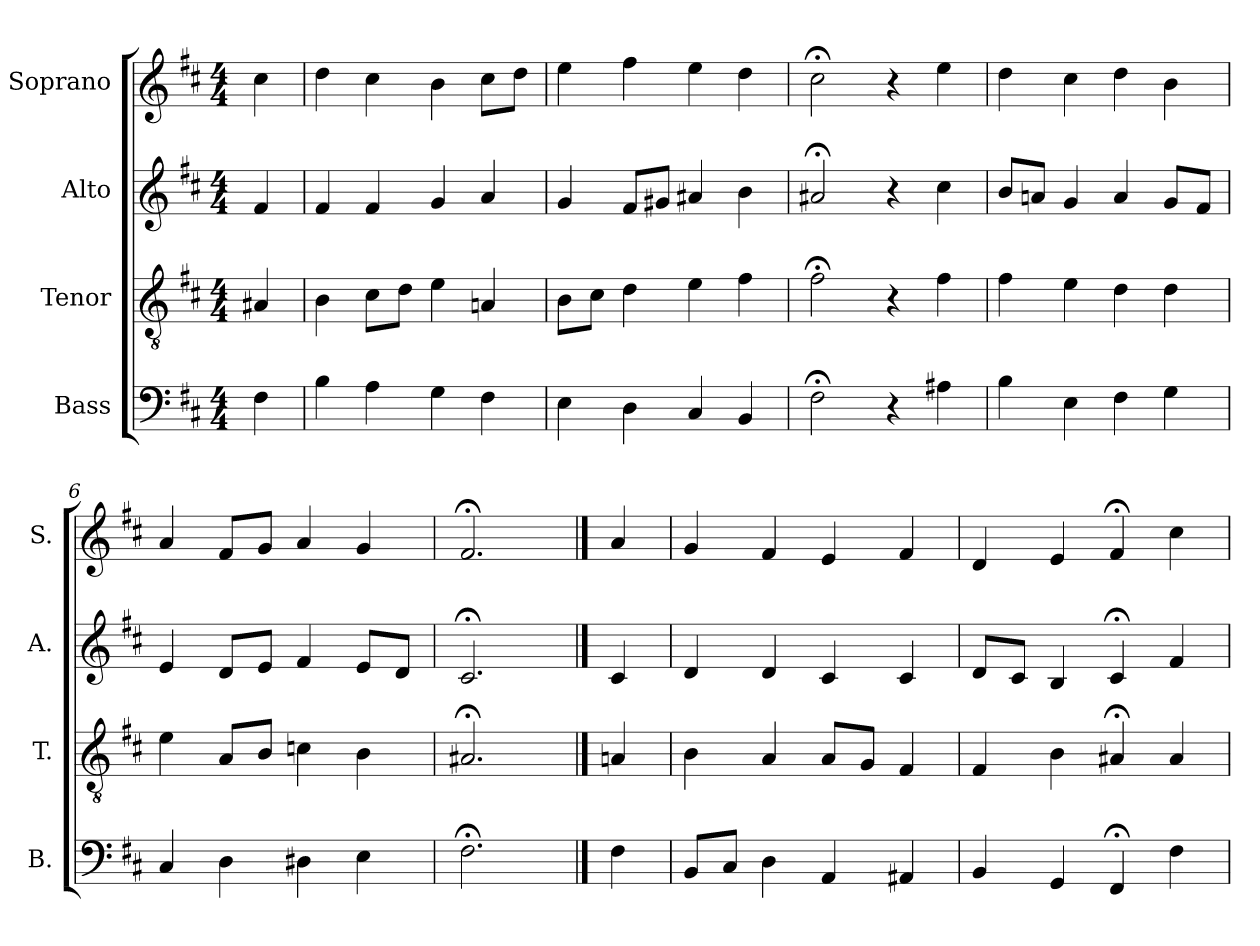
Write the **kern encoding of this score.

**kern	**kern	**kern	**kern
*part4	*part3	*part2	*part1
*staff4	*staff3	*staff2	*staff1
*I"Bass	*I"Tenor	*I"Alto	*I"Soprano
*I'B.	*I'T.	*I'A.	*I'S.
*clefF4	*clefGv2	*clefG2	*clefG2
*	*ITrd7c12	*	*
*k[f#c#]	*k[f#c#]	*k[f#c#]	*k[f#c#]
*D:	*D:	*D:	*D:
*M4/4	*M4/4	*M4/4	*M4/4
=1	=1	=1	=1
4F#\	4AA#X/	4f#/	4cc#\
=2	=2	=2	=2
4B\	4BB\	4f#/	4dd\
4A\	8C#\L	4f#/	4cc#\
.	8D\J	.	.
4G\	4E\	4g/	4b\
4F#\	4AAn/	4a/	8cc#\L
.	.	.	8dd\J
=3	=3	=3	=3
4E\	8BB\L	4g/	4ee\
.	8C#\J	.	.
4D\	4D\	8f#/L	4ff#\
.	.	8g#X/J	.
4C#/	4E\	4a#X/	4ee\
4BB/	4F#\	4b\	4dd\
=4	=4	=4	=4
2F#;<\	2F#;<\	2a#X;</	2cc#;<\
4r	4r	4r	4r
4A#X\	4F#\	4cc#\	4ee\
=5	=5	=5	=5
4B\	4F#\	8b/L	4dd\
.	.	8an/J	.
4E\	4E\	4g/	4cc#\
4F#\	4D\	4a/	4dd\
4G\	4D\	8g/L	4b\
.	.	8f#/J	.
!!LO:LB:g=z
=6	=6	=6	=6
4C#/	4E\	4e/	4a/
4D\	8AA/L	8d/L	8f#/L
.	8BB/J	8e/J	8g/J
4D#X\	4Cn\	4f#/	4a/
4E\	4BB\	8e/L	4g/
.	.	8d/J	.
=7	=7	=7	=7
2.F#;<\	2.AA#X;</	2.c#;</	2.f#;</
==8	==8	==8	==8
4F#\	4AAn/	4c#/	4a/
=9	=9	=9	=9
8BB/L	4BB\	4d/	4g/
8C#/J	.	.	.
4D\	4AA/	4d/	4f#/
4AA/	8AA/L	4c#/	4e/
.	8GG/J	.	.
4AA#X/	4FF#/	4c#/	4f#/
=10	=10	=10	=10
4BB/	4FF#/	8d/L	4d/
.	.	8c#/J	.
4GG/	4BB\	4B/	4e/
4FF#;</	4AA#X;</	4c#;</	4f#;</
4F#\	4AA#/	4f#/	4cc#\
=	=	=	=
*-	*-	*-	*-
